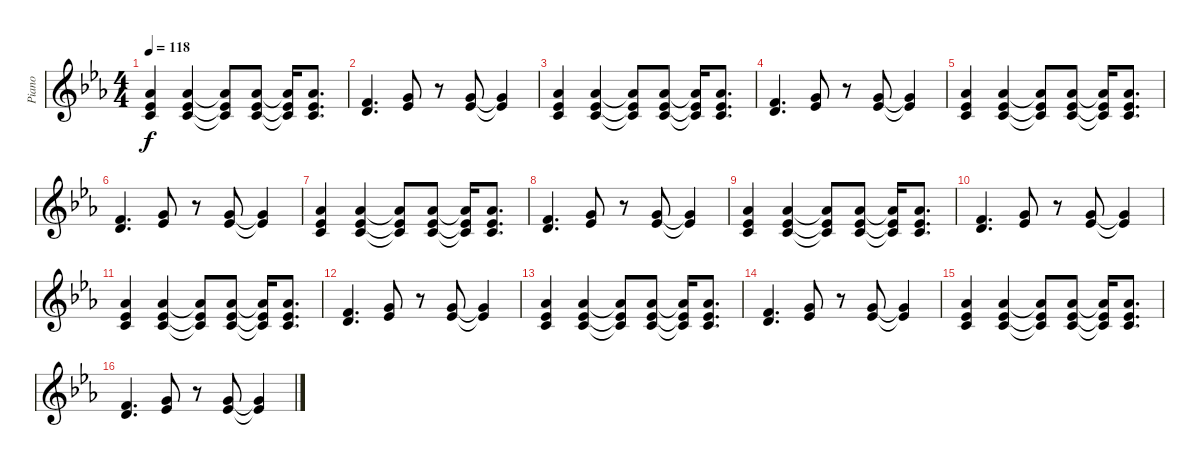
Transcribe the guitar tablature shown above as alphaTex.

\track ("Piano" "Piano") {instrument electricpiano1}
\staff {score}
\tuning (E4 B3 G3 D3 A2 E2) {hide}
\ts (4 4)
\tempo 118
\clef g2
\ks cminor
(4.1 1.2 8.3).4{dy f} (4.1 1.2 8.3).4 (4.1{t} 1.2{t} 8.3{t}).8 (4.1 1.2 8.3).8 (4.1{t} 1.2{t} 8.3{t}).16 (4.1 1.2 8.3).8{d} |
(1.1 3.2).4{d} (3.1 4.2).8 r.8 (3.1 4.2).8 (3.1{t} 4.2{t}).4 |
(4.1 1.2 8.3).4 (4.1 1.2 8.3).4 (4.1{t} 1.2{t} 8.3{t}).8 (4.1 1.2 8.3).8 (4.1{t} 1.2{t} 8.3{t}).16 (4.1 1.2 8.3).8{d} |
(1.1 3.2).4{d} (3.1 4.2).8 r.8 (3.1 4.2).8 (3.1{t} 4.2{t}).4 |
(4.1 1.2 8.3).4 (4.1 1.2 8.3).4 (4.1{t} 1.2{t} 8.3{t}).8 (4.1 1.2 8.3).8 (4.1{t} 1.2{t} 8.3{t}).16 (4.1 1.2 8.3).8{d} |
(1.1 3.2).4{d} (3.1 4.2).8 r.8 (3.1 4.2).8 (3.1{t} 4.2{t}).4 |
(4.1 1.2 8.3).4 (4.1 1.2 8.3).4 (4.1{t} 1.2{t} 8.3{t}).8 (4.1 1.2 8.3).8 (4.1{t} 1.2{t} 8.3{t}).16 (4.1 1.2 8.3).8{d} |
(1.1 3.2).4{d} (3.1 4.2).8 r.8 (3.1 4.2).8 (3.1{t} 4.2{t}).4 |
(4.1 1.2 8.3).4 (4.1 1.2 8.3).4 (4.1{t} 1.2{t} 8.3{t}).8 (4.1 1.2 8.3).8 (4.1{t} 1.2{t} 8.3{t}).16 (4.1 1.2 8.3).8{d} |
(1.1 3.2).4{d} (3.1 4.2).8 r.8 (3.1 4.2).8 (3.1{t} 4.2{t}).4 |
(4.1 1.2 8.3).4 (4.1 1.2 8.3).4 (4.1{t} 1.2{t} 8.3{t}).8 (4.1 1.2 8.3).8 (4.1{t} 1.2{t} 8.3{t}).16 (4.1 1.2 8.3).8{d} |
(1.1 3.2).4{d} (3.1 4.2).8 r.8 (3.1 4.2).8 (3.1{t} 4.2{t}).4 |
(4.1 1.2 8.3).4 (4.1 1.2 8.3).4 (4.1{t} 1.2{t} 8.3{t}).8 (4.1 1.2 8.3).8 (4.1{t} 1.2{t} 8.3{t}).16 (4.1 1.2 8.3).8{d} |
(1.1 3.2).4{d} (3.1 4.2).8 r.8 (3.1 4.2).8 (3.1{t} 4.2{t}).4 |
(4.1 1.2 8.3).4 (4.1 1.2 8.3).4 (4.1{t} 1.2{t} 8.3{t}).8 (4.1 1.2 8.3).8 (4.1{t} 1.2{t} 8.3{t}).16 (4.1 1.2 8.3).8{d} |
(1.1 3.2).4{d} (3.1 4.2).8 r.8 (3.1 4.2).8 (3.1{t} 4.2{t}).4
